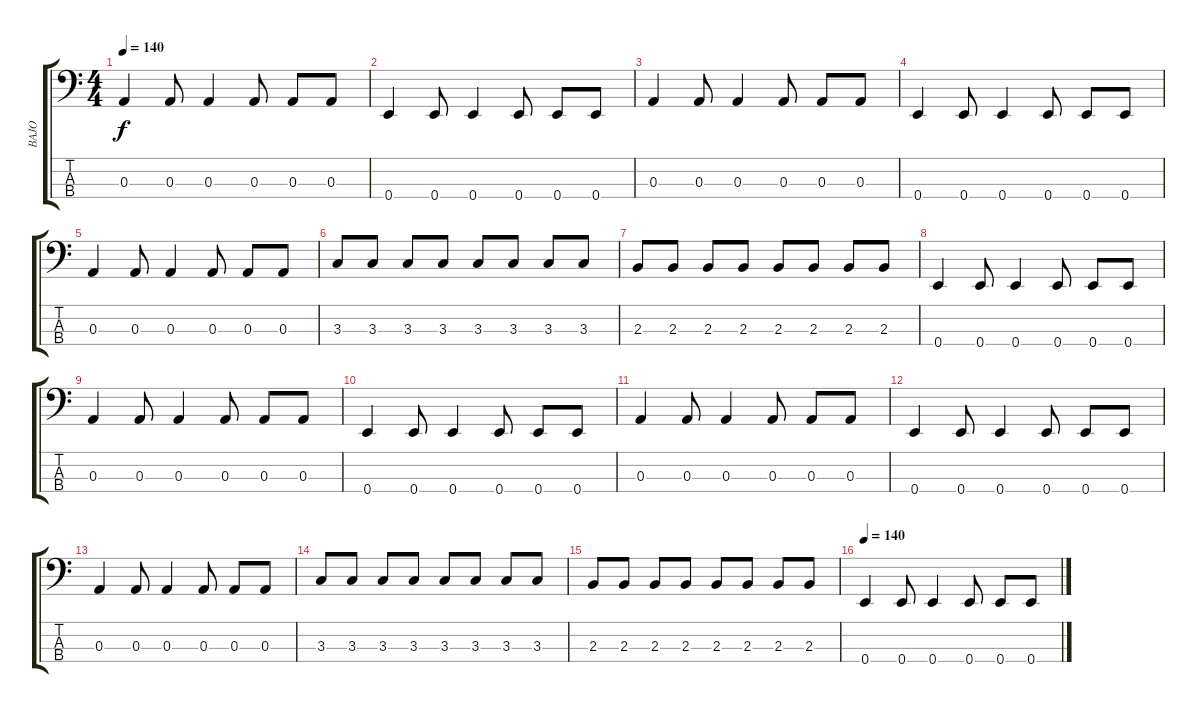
\track ("BAJO" "BAJO") {instrument electricbasspick}
\staff {score tabs}
\tuning (G2 D2 A1 E1) {hide}
\ts (4 4)
\tempo 140
\clef f4
\ks c
0.3.4{dy f} 0.3.8 0.3.4 0.3.8 0.3.8 0.3.8 |
0.4.4 0.4.8 0.4.4 0.4.8 0.4.8 0.4.8 |
0.3.4 0.3.8 0.3.4 0.3.8 0.3.8 0.3.8 |
0.4.4 0.4.8 0.4.4 0.4.8 0.4.8 0.4.8 |
0.3.4 0.3.8 0.3.4 0.3.8 0.3.8 0.3.8 |
3.3.8 3.3.8 3.3.8 3.3.8 3.3.8 3.3.8 3.3.8 3.3.8 |
2.3.8 2.3.8 2.3.8 2.3.8 2.3.8 2.3.8 2.3.8 2.3.8 |
0.4.4 0.4.8 0.4.4 0.4.8 0.4.8 0.4.8 |
0.3.4 0.3.8 0.3.4 0.3.8 0.3.8 0.3.8 |
0.4.4 0.4.8 0.4.4 0.4.8 0.4.8 0.4.8 |
0.3.4 0.3.8 0.3.4 0.3.8 0.3.8 0.3.8 |
0.4.4 0.4.8 0.4.4 0.4.8 0.4.8 0.4.8 |
0.3.4 0.3.8 0.3.4 0.3.8 0.3.8 0.3.8 |
3.3.8 3.3.8 3.3.8 3.3.8 3.3.8 3.3.8 3.3.8 3.3.8 |
2.3.8 2.3.8 2.3.8 2.3.8 2.3.8 2.3.8 2.3.8 2.3.8 |
\tempo 140
0.4.4 0.4.8 0.4.4 0.4.8 0.4.8 0.4.8
